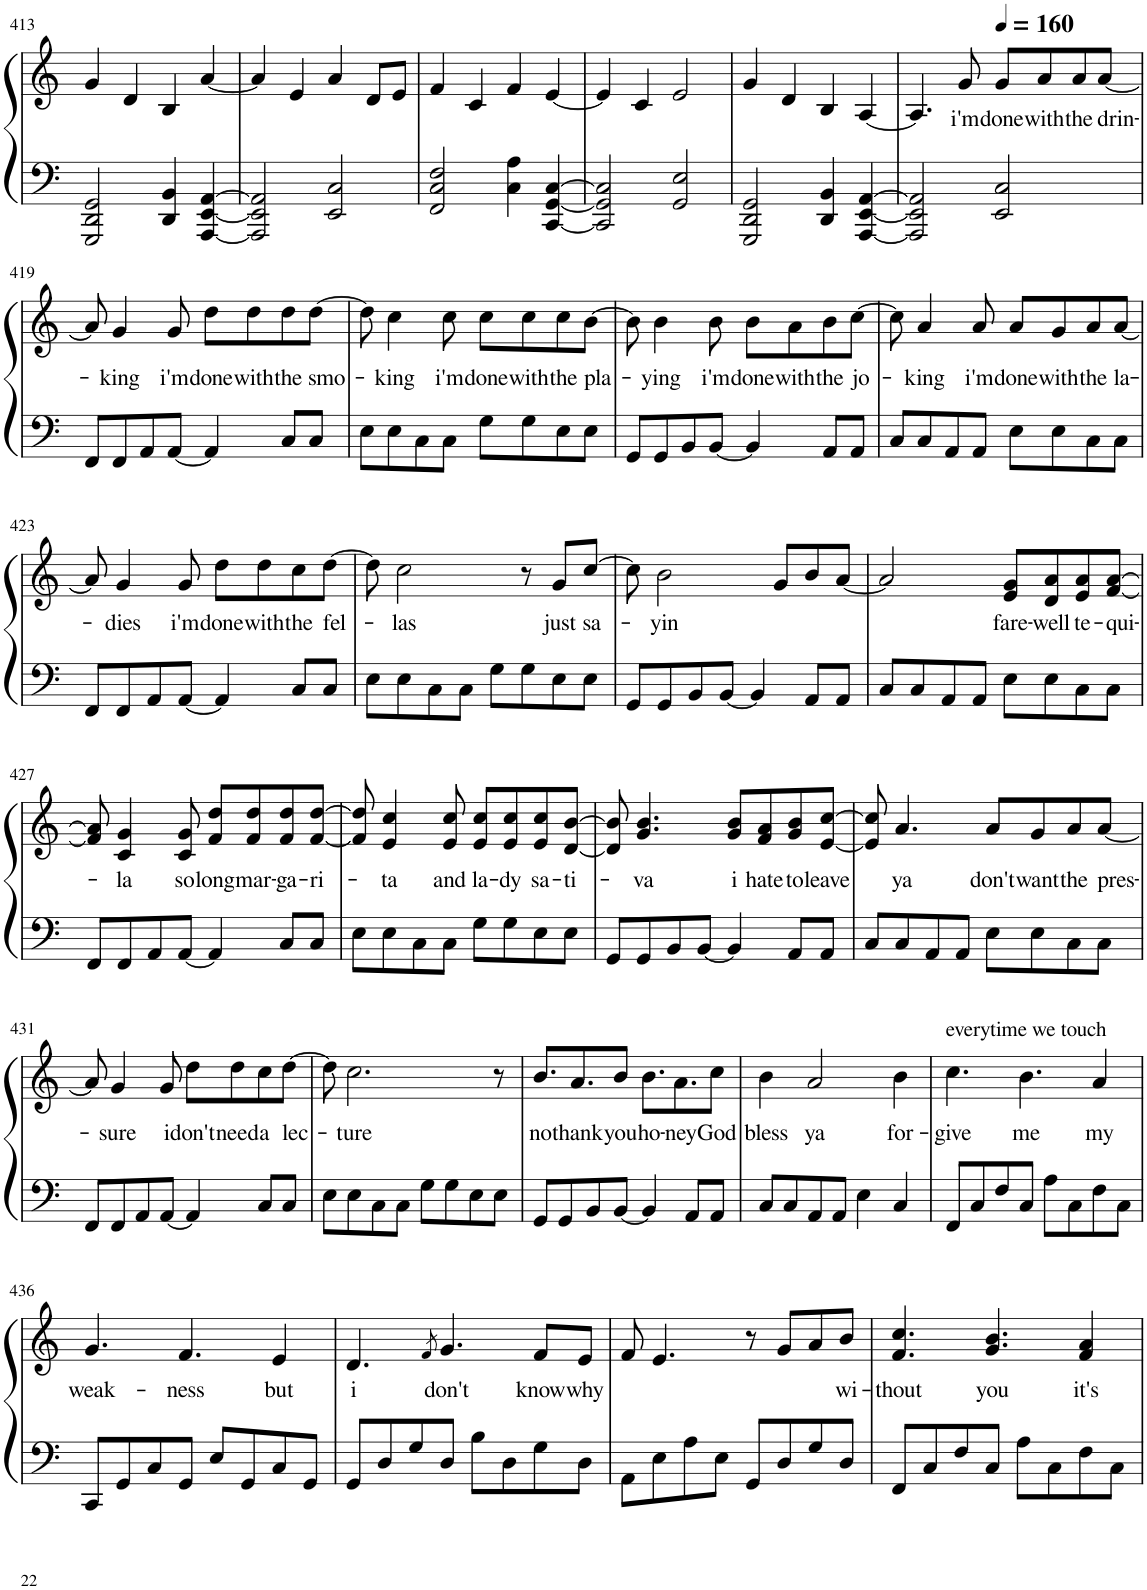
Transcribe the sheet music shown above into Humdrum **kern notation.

**kern	**kern	**text
*part1	*part1	*part1
*staff2	*staff1	*staff1
*I"Piano	*	*
*I'Pno.	*	*
!!LO:PB:g=z
*clefF4	*clefG2	*
*k[]	*k[]	*
*M4/4	*M4/4	*
=413	=413	=413
2GGG/ 2DD/ 2GG/	4g/	.
.	4d/	.
4DD/ 4BB/	4B/	.
[4AAA/ [4EE/ [4AA/	[4a/	.
=414	=414	=414
2AAA/] 2EE/] 2AA/]	4a/]	.
.	4e/	.
2EE/ 2C/	4a/	.
.	8d/L	.
.	8e/J	.
=415	=415	=415
2FF/ 2C/ 2F/	4f/	.
.	4c/	.
4C\ 4A\	4f/	.
[4CC/ [4GG/ [4C/	[4e/	.
=416	=416	=416
2CC/] 2GG/] 2C/]	4e/]	.
.	4c/	.
2GG/ 2E/	2e/	.
=417	=417	=417
2GGG/ 2DD/ 2GG/	4g/	.
.	4d/	.
4DD/ 4BB/	4B/	.
[4AAA/ [4EE/ [4AA/	[4A/	.
=418	=418	=418
2AAA/] 2EE/] 2AA/]	4.A/]	.
!	!	!LO:LY:b
.	8g/	i'm
*	*MM160	*
!	!	!LO:LY:b
2EE/ 2C/	8g/L	done
!	!	!LO:LY:b
.	8a/	with
!	!	!LO:LY:b
.	8a/	the
!	!	!LO:LY:b
.	[8a/J	drin-
!!LO:LB:g=z
=419	=419	=419
8FF/L	8a/]	.
!	!	!LO:LY:b
8FF/	4g/	-king
8AA/	.	.
!	!	!LO:LY:b
[8AA/J	8g/	i'm
!	!	!LO:LY:b
4AA/]	8dd\L	done
!	!	!LO:LY:b
.	8dd\	with
!	!	!LO:LY:b
8C/L	8dd\	the
!	!	!LO:LY:b
8C/J	[8dd\J	smo-
=420	=420	=420
8E\L	8dd\]	.
!	!	!LO:LY:b
8E\	4cc\	-king
8C\	.	.
!	!	!LO:LY:b
8C\J	8cc\	i'm
!	!	!LO:LY:b
8G\L	8cc\L	done
!	!	!LO:LY:b
8G\	8cc\	with
!	!	!LO:LY:b
8E\	8cc\	the
!	!	!LO:LY:b
8E\J	[8b\J	pla-
=421	=421	=421
8GG/L	8b\]	.
!	!	!LO:LY:b
8GG/	4b\	-ying
8BB/	.	.
!	!	!LO:LY:b
[8BB/J	8b\	i'm
!	!	!LO:LY:b
4BB/]	8b\L	done
!	!	!LO:LY:b
.	8a\	with
!	!	!LO:LY:b
8AA/L	8b\	the
!	!	!LO:LY:b
8AA/J	[8cc\J	jo-
=422	=422	=422
8C/L	8cc\]	.
!	!	!LO:LY:b
8C/	4a/	-king
8AA/	.	.
!	!	!LO:LY:b
8AA/J	8a/	i'm
!	!	!LO:LY:b
8E\L	8a/L	done
!	!	!LO:LY:b
8E\	8g/	with
!	!	!LO:LY:b
8C\	8a/	the
!	!	!LO:LY:b
8C\J	[8a/J	la-
!!LO:LB:g=z
=423	=423	=423
8FF/L	8a/]	.
!	!	!LO:LY:b
8FF/	4g/	-dies
8AA/	.	.
!	!	!LO:LY:b
[8AA/J	8g/	i'm
!	!	!LO:LY:b
4AA/]	8dd\L	done
!	!	!LO:LY:b
.	8dd\	with
!	!	!LO:LY:b
8C/L	8cc\	the
!	!	!LO:LY:b
8C/J	[8dd\J	fel-
=424	=424	=424
8E\L	8dd\]	.
!	!	!LO:LY:b
8E\	2cc\	-las
8C\	.	.
8C\J	.	.
8G\L	.	.
8G\	8r	.
!	!	!LO:LY:b
8E\	8g/L	just
!	!	!LO:LY:b
8E\J	[8cc/J	sa-
=425	=425	=425
8GG/L	8cc\]	.
!	!	!LO:LY:b
8GG/	2b\	-yin
8BB/	.	.
[8BB/J	.	.
4BB/]	.	.
.	8g/L	.
8AA/L	8b/	.
8AA/J	[8a/J	.
=426	=426	=426
8C/L	2a/]	.
8C/	.	.
8AA/	.	.
8AA/J	.	.
!	!	!LO:LY:b
8E\L	8e/ 8g/L	fare-
!	!	!LO:LY:b
8E\	8d/ 8a/	-well
!	!	!LO:LY:b
8C\	8e/ 8a/	te-
!	!	!LO:LY:b
8C\J	[8f/ [8a/J	-qui-
!!LO:LB:g=z
=427	=427	=427
8FF/L	8f/] 8a/]	.
!	!	!LO:LY:b
8FF/	4c/ 4g/	-la
8AA/	.	.
!	!	!LO:LY:b
[8AA/J	8c/ 8g/	so
!	!	!LO:LY:b
4AA/]	8f/ 8dd/L	long
!	!	!LO:LY:b
.	8f/ 8dd/	mar-
!	!	!LO:LY:b
8C/L	8f/ 8dd/	-ga-
!	!	!LO:LY:b
8C/J	[8f/ [8dd/J	-ri-
=428	=428	=428
8E\L	8f/] 8dd/]	.
!	!	!LO:LY:b
8E\	4e/ 4cc/	-ta
8C\	.	.
!	!	!LO:LY:b
8C\J	8e/ 8cc/	and
!	!	!LO:LY:b
8G\L	8e/ 8cc/L	la-
!	!	!LO:LY:b
8G\	8e/ 8cc/	-dy
!	!	!LO:LY:b
8E\	8e/ 8cc/	sa-
!	!	!LO:LY:b
8E\J	[8d/ [8b/J	-ti-
=429	=429	=429
8GG/L	8d/] 8b/]	.
!	!	!LO:LY:b
8GG/	4.g/ 4.b/	-va
8BB/	.	.
[8BB/J	.	.
!	!	!LO:LY:b
4BB/]	8g/ 8b/L	i
!	!	!LO:LY:b
.	8f/ 8a/	hate
!	!	!LO:LY:b
8AA/L	8g/ 8b/	to
!	!	!LO:LY:b
8AA/J	[8e/ [8cc/J	leave
=430	=430	=430
8C/L	8e/] 8cc/]	.
!	!	!LO:LY:b
8C/	4.a/	ya
8AA/	.	.
8AA/J	.	.
!	!	!LO:LY:b
8E\L	8a/L	don't
!	!	!LO:LY:b
8E\	8g/	want
!	!	!LO:LY:b
8C\	8a/	the
!	!	!LO:LY:b
8C\J	[8a/J	pres-
!!LO:LB:g=z
=431	=431	=431
8FF/L	8a/]	.
!	!	!LO:LY:b
8FF/	4g/	-sure
8AA/	.	.
!	!	!LO:LY:b
[8AA/J	8g/	i
!	!	!LO:LY:b
4AA/]	8dd\L	don't
!	!	!LO:LY:b
.	8dd\	need
!	!	!LO:LY:b
8C/L	8cc\	a
!	!	!LO:LY:b
8C/J	[8dd\J	lec-
=432	=432	=432
8E\L	8dd\]	.
!	!	!LO:LY:b
8E\	2.cc\	-ture
8C\	.	.
8C\J	.	.
8G\L	.	.
8G\	.	.
8E\	.	.
8E\J	8r	.
=433	=433	=433
!	!	!LO:LY:b
8GG/L	8.b/L	no
8GG/	.	.
!	!	!LO:LY:b
.	8.a/	thank
8BB/	.	.
!	!	!LO:LY:b
[8BB/J	8b/J	you
!	!	!LO:LY:b
4BB/]	8.b\L	ho-
!	!	!LO:LY:b
.	8.a\	-ney
8AA/L	.	.
!	!	!LO:LY:b
8AA/J	8cc\J	God
=434	=434	=434
!	!	!LO:LY:b
8C/L	4b\	bless
8C/	.	.
!	!	!LO:LY:b
8AA/	2a/	ya
8AA/J	.	.
4E\	.	.
!	!	!LO:LY:b
4C/	4b\	for-
=435	=435	=435
!	!LO:TX:a:t=everytime we touch	!
!	!	!LO:LY:b
8FF/L	4.cc\	-give
8C/	.	.
8F/	.	.
!	!	!LO:LY:b
8C/J	4.b\	me
8A\L	.	.
8C\	.	.
!	!	!LO:LY:b
8F\	4a/	my
8C\J	.	.
!!LO:LB:g=z
=436	=436	=436
!	!	!LO:LY:b
8CC/L	4.g/	weak-
8GG/	.	.
8C/	.	.
!	!	!LO:LY:b
8GG/J	4.f/	-ness
8E/L	.	.
8GG/	.	.
!	!	!LO:LY:b
8C/	4e/	but
8GG/J	.	.
=437	=437	=437
!	!	!LO:LY:b
8GG/L	4.d/	i
8D/	.	.
8G/	.	.
.	8qf/	.
!	!	!LO:LY:b
8D/J	4.g/	don't
8B\L	.	.
8D\	.	.
!	!	!LO:LY:b
8G\	8f/L	know
!	!	!LO:LY:b
8D\J	8e/J	why
=438	=438	=438
8AA\L	8f/	.
8E\	4.e/	.
8A\	.	.
8E\J	.	.
8GG/L	8r	.
8D/	8g/L	.
8G/	8a/	.
!	!	!LO:LY:b
8D/J	8b/J	wi-
=439	=439	=439
!	!	!LO:LY:b
8FF/L	4.f/ 4.cc/	-thout
8C/	.	.
8F/	.	.
!	!	!LO:LY:b
8C/J	4.g/ 4.b/	you
8A\L	.	.
8C\	.	.
!	!	!LO:LY:b
8F\	4f/ 4a/	it's
8C\J	.	.
=	=	=
*-	*-	*-
